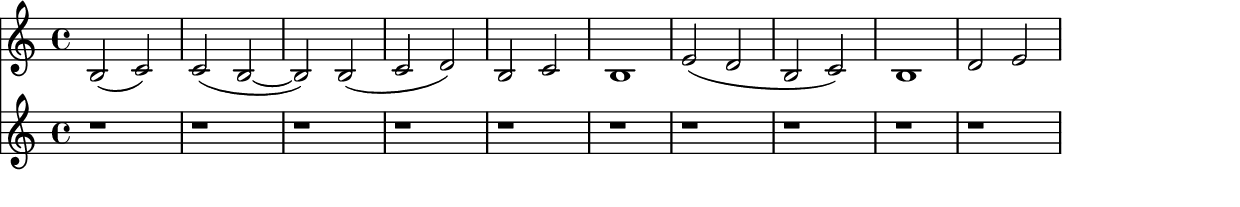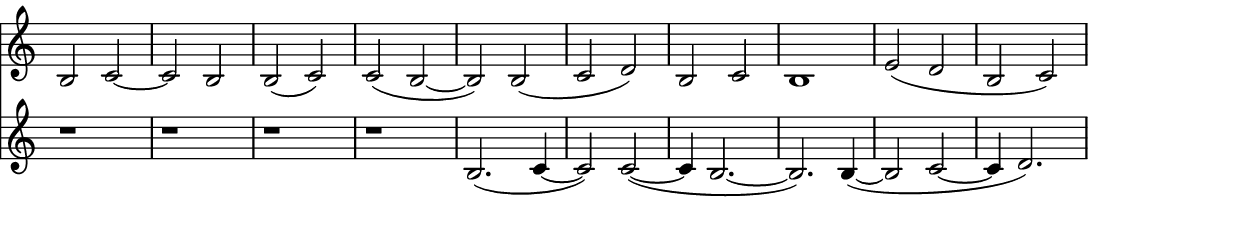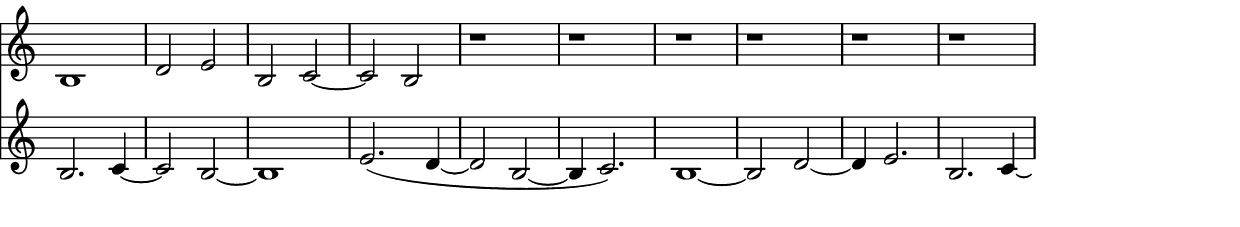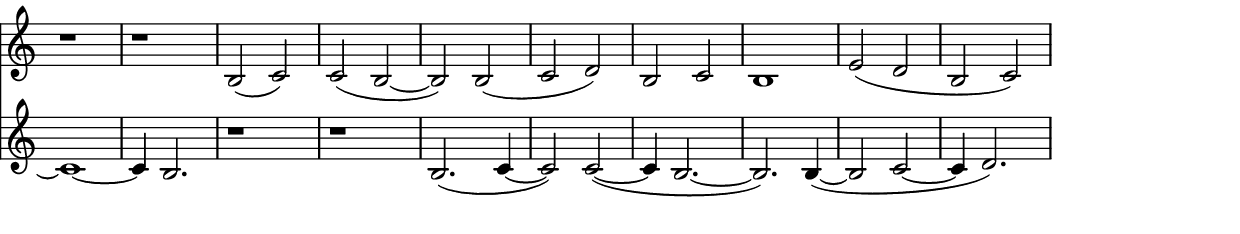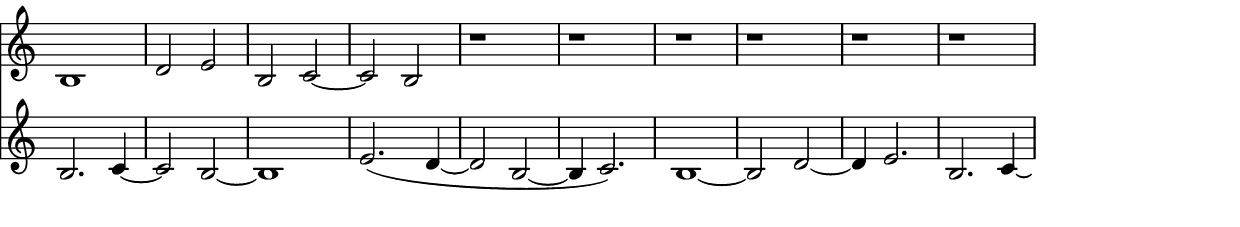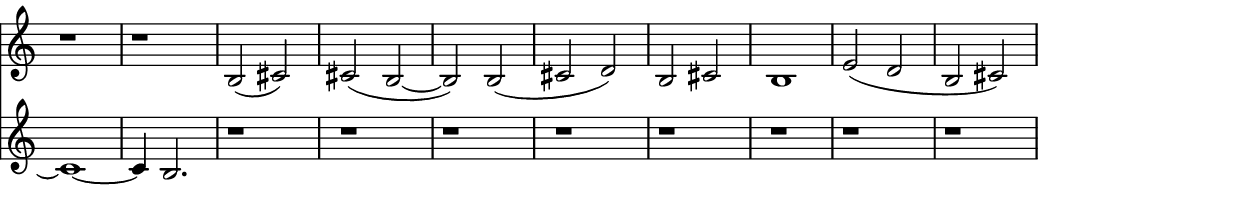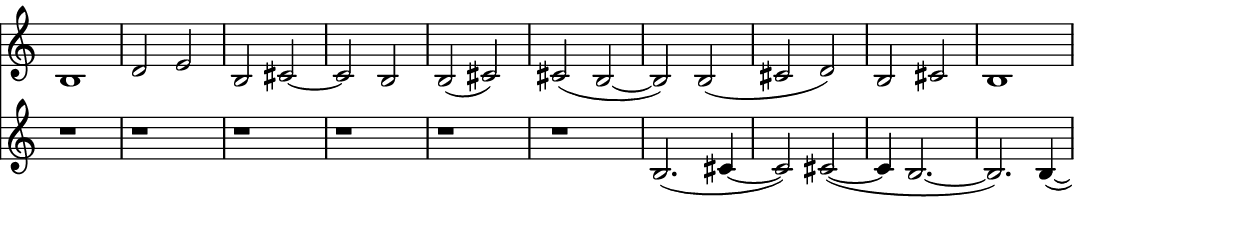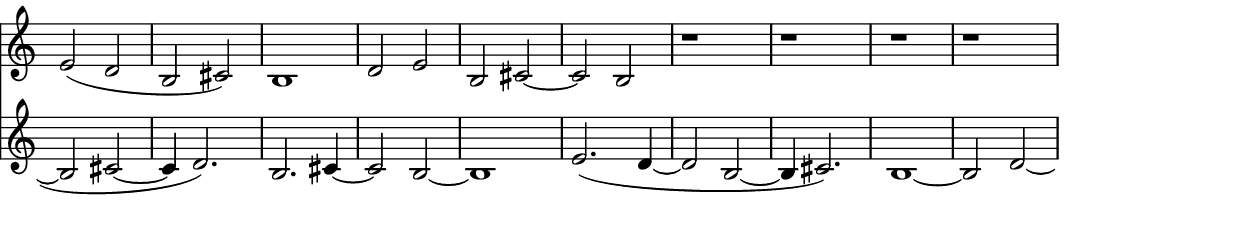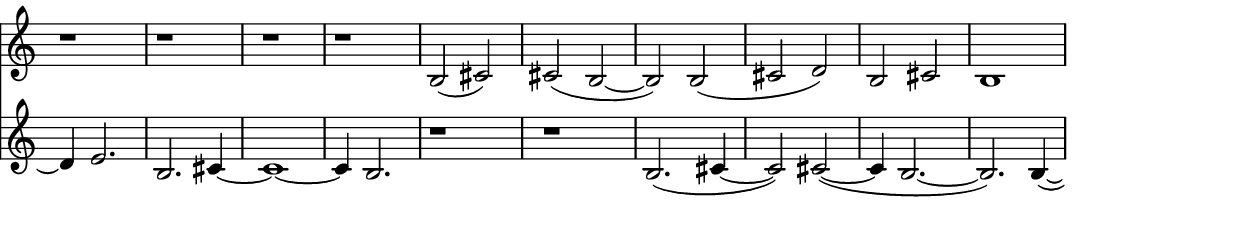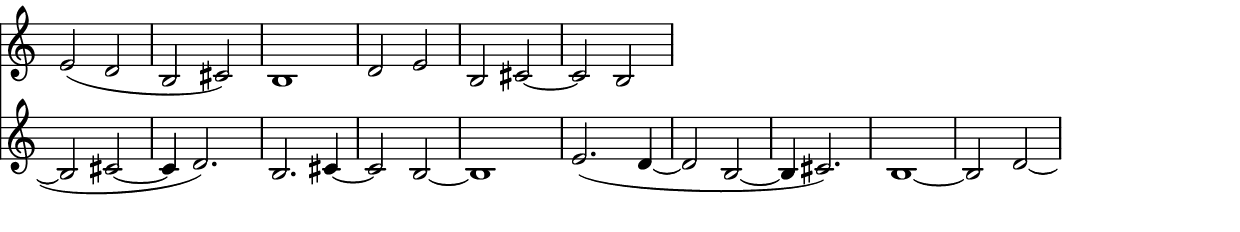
\include "lilypond-book-preamble.ly"
\paper {
  #(define dump-extents #t)

  indent = 0\mm
  line-width = 210\mm - 2.0 * 0.4\in
  ragged-right = ##t
  force-assignment = #""
  line-width = #(- line-width (* mm  3.000000))
}
\layout {
}
<<
    \new Staff {   \set Staff.instrumentName = "" <b>2( <c'>2) <c'>2( <b>2~ <b>2) <b>2( <c'>2 <d'>2) <b>2 <c'>2 <b>1 <e'>2( <d'>2 <b>2 <c'>2) <b>1 <d'>2 <e'>2 <b>2 <c'>2~ <c'>2 <b>2 <b>2( <c'>2) <c'>2( <b>2~ <b>2) <b>2( <c'>2 <d'>2) <b>2 <c'>2 <b>1 <e'>2( <d'>2 <b>2 <c'>2) <b>1 <d'>2 <e'>2 <b>2 <c'>2~ <c'>2 <b>2 r1 r1 r1 r1 r1 r1 r1 r1 <b>2( <c'>2) <c'>2( <b>2~ <b>2) <b>2( <c'>2 <d'>2) <b>2 <c'>2 <b>1 <e'>2( <d'>2 <b>2 <c'>2) <b>1 <d'>2 <e'>2 <b>2 <c'>2~ <c'>2 <b>2 r1 r1 r1 r1 r1 r1 r1 r1 <b>2( <cis'>2) <cis'>2( <b>2~ <b>2) <b>2( <cis'>2 <d'>2) <b>2 <cis'>2 <b>1 <e'>2( <d'>2 <b>2 <cis'>2) <b>1 <d'>2 <e'>2 <b>2 <cis'>2~ <cis'>2 <b>2 <b>2( <cis'>2) <cis'>2( <b>2~ <b>2) <b>2( <cis'>2 <d'>2) <b>2 <cis'>2 <b>1 <e'>2( <d'>2 <b>2 <cis'>2) <b>1 <d'>2 <e'>2 <b>2 <cis'>2~ <cis'>2 <b>2 r1 r1 r1 r1 r1 r1 r1 r1 <b>2( <cis'>2) <cis'>2( <b>2~ <b>2) <b>2( <cis'>2 <d'>2) <b>2 <cis'>2 <b>1 <e'>2( <d'>2 <b>2 <cis'>2) <b>1 <d'>2 <e'>2 <b>2 <cis'>2~ <cis'>2 <b>2
               }
    \new Staff {   \set Staff.instrumentName = "" r1 r1 r1 r1 r1 r1 r1 r1 r1 r1 r1 r1 r1 r1 <b>2.( <c'>4~ <c'>2) <c'>2~( <c'>4 <b>2.~ <b>2.) <b>4~( <b>2 <c'>2~ <c'>4 <d'>2.) <b>2. <c'>4~ <c'>2 <b>2~ <b>1 <e'>2.( <d'>4~ <d'>2 <b>2~ <b>4 <c'>2.) <b>1~ <b>2 <d'>2~ <d'>4 <e'>2. <b>2. <c'>4~ <c'>1~ <c'>4 <b>2. r1 r1 <b>2.( <c'>4~ <c'>2) <c'>2~( <c'>4 <b>2.~ <b>2.) <b>4~( <b>2 <c'>2~ <c'>4 <d'>2.) <b>2. <c'>4~ <c'>2 <b>2~ <b>1 <e'>2.( <d'>4~ <d'>2 <b>2~ <b>4 <c'>2.) <b>1~ <b>2 <d'>2~ <d'>4 <e'>2. <b>2. <c'>4~ <c'>1~ <c'>4 <b>2. r1 r1 r1 r1 r1 r1 r1 r1 r1 r1 r1 r1 r1 r1 <b>2.( <cis'>4~ <cis'>2) <cis'>2~( <cis'>4 <b>2.~ <b>2.) <b>4~( <b>2 <cis'>2~ <cis'>4 <d'>2.) <b>2. <cis'>4~ <cis'>2 <b>2~ <b>1 <e'>2.( <d'>4~ <d'>2 <b>2~ <b>4 <cis'>2.) <b>1~ <b>2 <d'>2~ <d'>4 <e'>2. <b>2. <cis'>4~ <cis'>1~ <cis'>4 <b>2. r1 r1 <b>2.( <cis'>4~ <cis'>2) <cis'>2~( <cis'>4 <b>2.~ <b>2.) <b>4~( <b>2 <cis'>2~ <cis'>4 <d'>2.) <b>2. <cis'>4~ <cis'>2 <b>2~ <b>1 <e'>2.( <d'>4~ <d'>2 <b>2~ <b>4 <cis'>2.) <b>1~ <b>2 <d'>2~ <d'>4 <e'>2. <b>2. <cis'>4~ <cis'>1~ <cis'>4 <b>2.
               }
>>